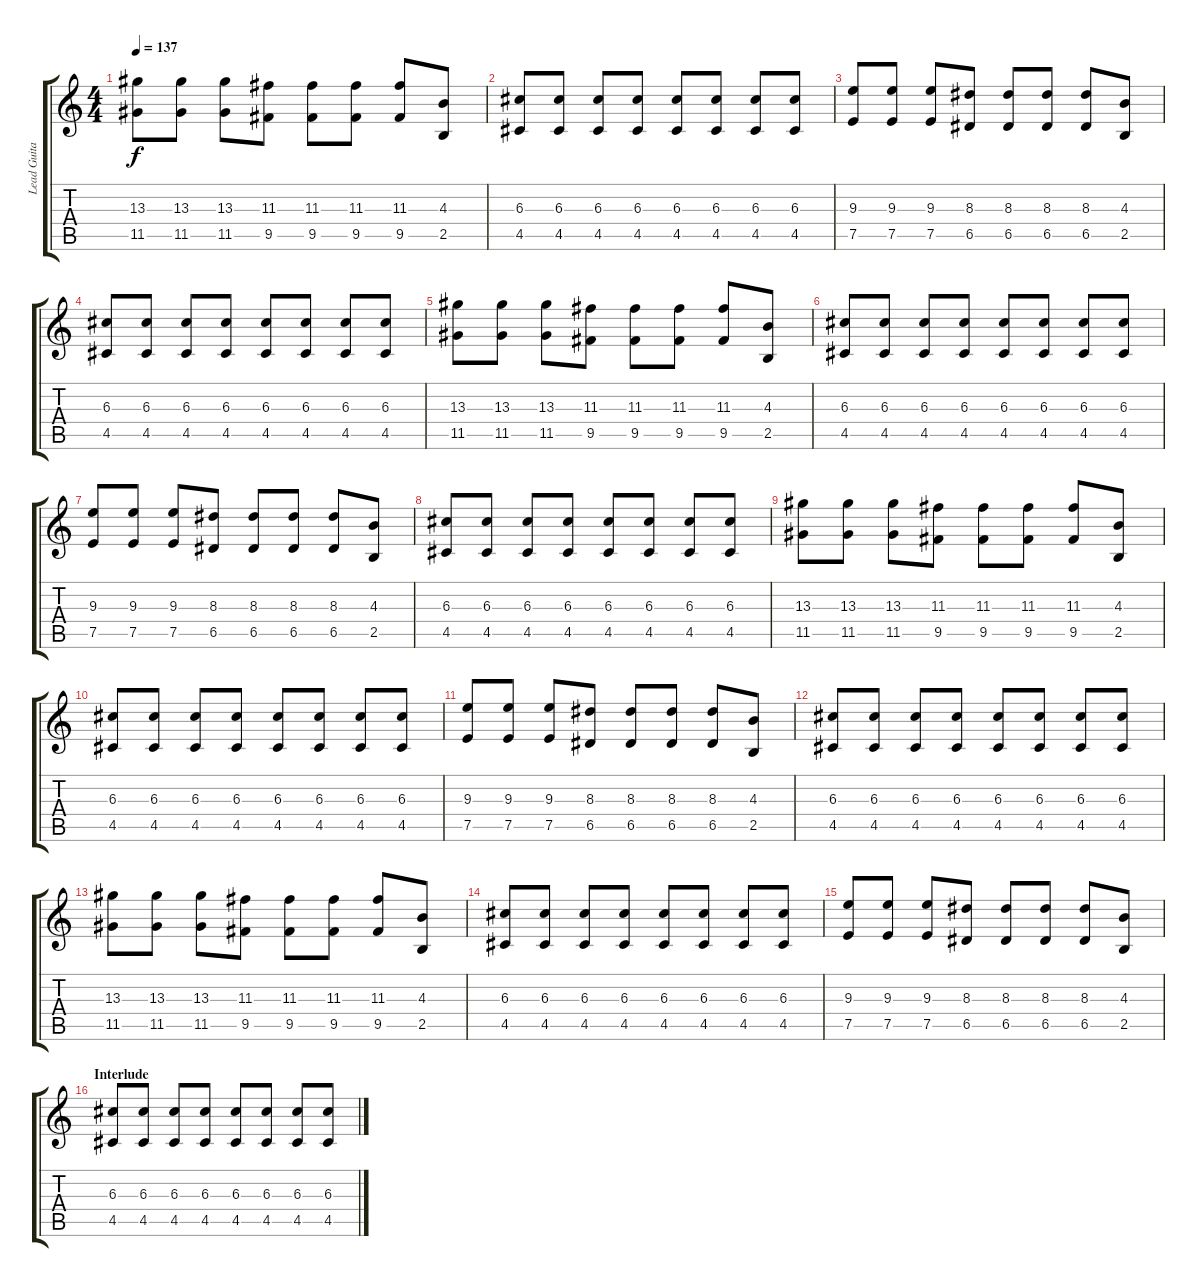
\track ("Lead Guitar (Sylvain)" "Lead Guita") {instrument distortionguitar}
\staff {score tabs}
\tuning (E4 B3 G3 D3 A2 E2) {hide}
\ts (4 4)
\tempo 137
\clef g2
\ks c
(13.3 11.5).8{dy f} (13.3 11.5).8 (13.3 11.5).8 (11.3 9.5).8 (11.3 9.5).8 (11.3 9.5).8 (11.3 9.5).8 (4.3 2.5).8 |
(6.3 4.5).8 (6.3 4.5).8 (6.3 4.5).8 (6.3 4.5).8 (6.3 4.5).8 (6.3 4.5).8 (6.3 4.5).8 (6.3 4.5).8 |
(9.3 7.5).8 (9.3 7.5).8 (9.3 7.5).8 (8.3 6.5).8 (8.3 6.5).8 (8.3 6.5).8 (8.3 6.5).8 (4.3 2.5).8 |
(6.3 4.5).8 (6.3 4.5).8 (6.3 4.5).8 (6.3 4.5).8 (6.3 4.5).8 (6.3 4.5).8 (6.3 4.5).8 (6.3 4.5).8 |
(13.3 11.5).8 (13.3 11.5).8 (13.3 11.5).8 (11.3 9.5).8 (11.3 9.5).8 (11.3 9.5).8 (11.3 9.5).8 (4.3 2.5).8 |
(6.3 4.5).8 (6.3 4.5).8 (6.3 4.5).8 (6.3 4.5).8 (6.3 4.5).8 (6.3 4.5).8 (6.3 4.5).8 (6.3 4.5).8 |
(9.3 7.5).8 (9.3 7.5).8 (9.3 7.5).8 (8.3 6.5).8 (8.3 6.5).8 (8.3 6.5).8 (8.3 6.5).8 (4.3 2.5).8 |
(6.3 4.5).8 (6.3 4.5).8 (6.3 4.5).8 (6.3 4.5).8 (6.3 4.5).8 (6.3 4.5).8 (6.3 4.5).8 (6.3 4.5).8 |
(13.3 11.5).8 (13.3 11.5).8 (13.3 11.5).8 (11.3 9.5).8 (11.3 9.5).8 (11.3 9.5).8 (11.3 9.5).8 (4.3 2.5).8 |
(6.3 4.5).8 (6.3 4.5).8 (6.3 4.5).8 (6.3 4.5).8 (6.3 4.5).8 (6.3 4.5).8 (6.3 4.5).8 (6.3 4.5).8 |
(9.3 7.5).8 (9.3 7.5).8 (9.3 7.5).8 (8.3 6.5).8 (8.3 6.5).8 (8.3 6.5).8 (8.3 6.5).8 (4.3 2.5).8 |
(6.3 4.5).8 (6.3 4.5).8 (6.3 4.5).8 (6.3 4.5).8 (6.3 4.5).8 (6.3 4.5).8 (6.3 4.5).8 (6.3 4.5).8 |
(13.3 11.5).8 (13.3 11.5).8 (13.3 11.5).8 (11.3 9.5).8 (11.3 9.5).8 (11.3 9.5).8 (11.3 9.5).8 (4.3 2.5).8 |
(6.3 4.5).8 (6.3 4.5).8 (6.3 4.5).8 (6.3 4.5).8 (6.3 4.5).8 (6.3 4.5).8 (6.3 4.5).8 (6.3 4.5).8 |
(9.3 7.5).8 (9.3 7.5).8 (9.3 7.5).8 (8.3 6.5).8 (8.3 6.5).8 (8.3 6.5).8 (8.3 6.5).8 (4.3 2.5).8 |
\section ("" "Interlude")
(6.3 4.5).8 (6.3 4.5).8 (6.3 4.5).8 (6.3 4.5).8 (6.3 4.5).8 (6.3 4.5).8 (6.3 4.5).8 (6.3 4.5).8
